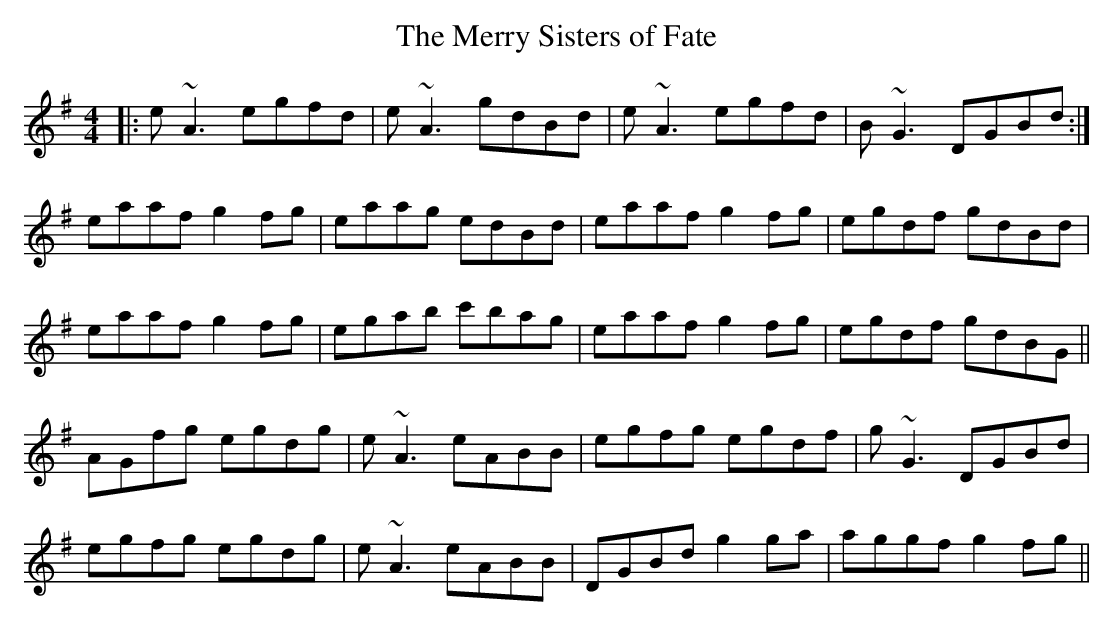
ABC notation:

X:1
T:The Merry Sisters of Fate
M:4/4
L:1/8
K:Em
|:e~A3 egfd|e~A3 gdBd|e~A3 egfd|B~G3 DGBd:|
eaaf g2fg|eaag edBd|eaaf g2fg|egdf gdBd|
eaaf g2fg|egab c'bag|eaaf g2fg|egdf gdBG||
AGfg egdg|e~A3 eABB|egfg egdf|g~G3 DGBd|
egfg egdg|e~A3 eABB|DGBd g2ga|aggf g2fg||
